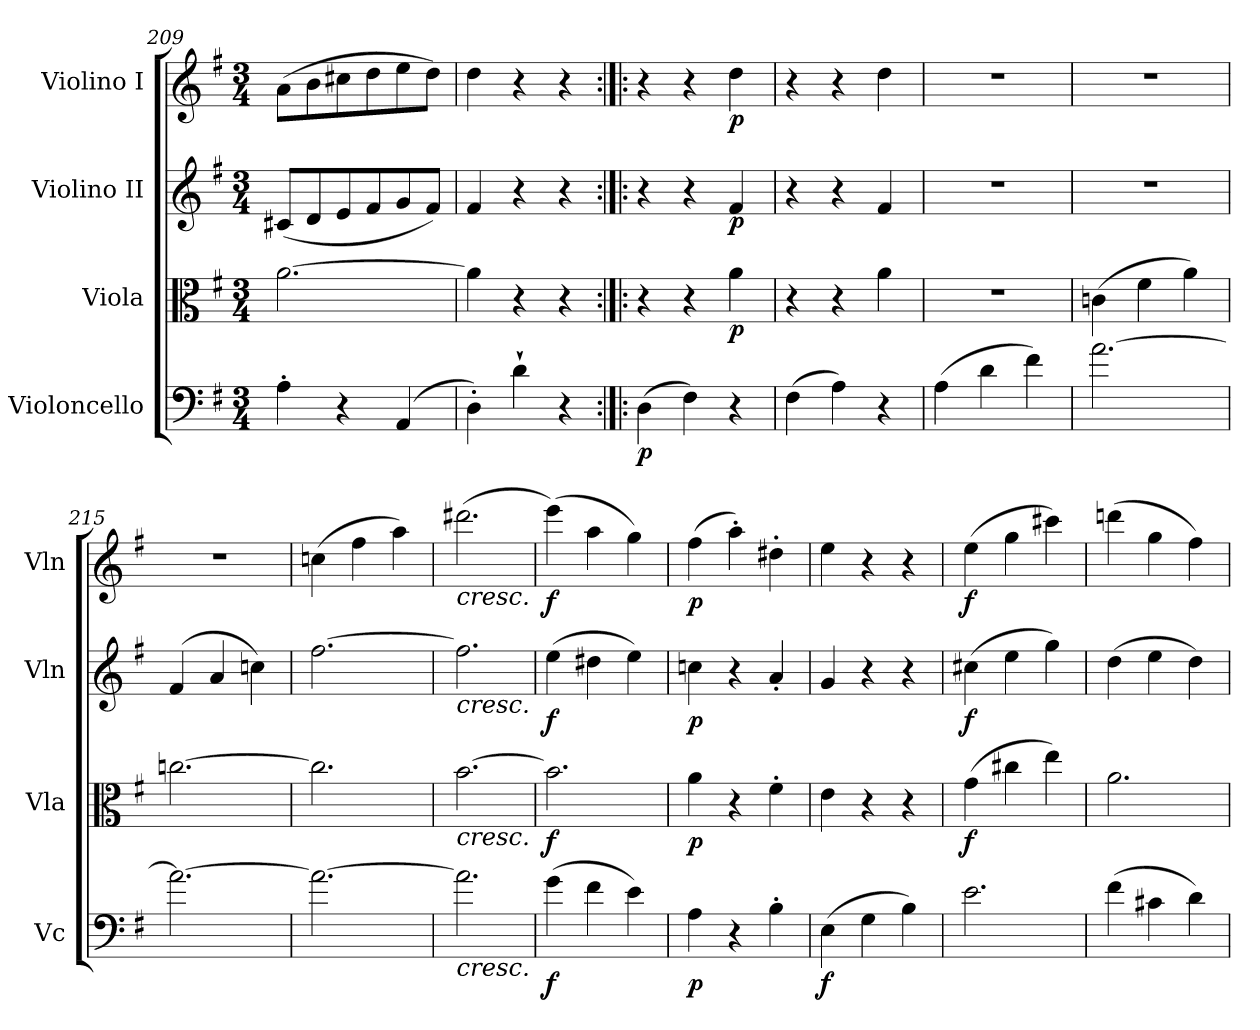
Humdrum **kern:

**kern	**dynam	**kern	**dynam	**kern	**dynam	**kern	**dynam
*part4	*part4	*part3	*part3	*part2	*part2	*part1	*part1
*staff4	*staff4	*staff3	*staff3	*staff2	*staff2	*staff1	*staff1
*I"Violoncello	*	*I"Viola	*	*I"Violino II	*	*I"Violino I	*
*I'Vc	*	*I'Vla	*	*I'Vln	*	*I'Vln	*
*clefF4	*	*clefC3	*	*clefG2	*	*clefG2	*
*k[f#]	*	*k[f#]	*	*k[f#]	*	*k[f#]	*
*M3/4	*	*M3/4	*	*M3/4	*	*M3/4	*
=209	=209	=209	=209	=209	=209	=209	=209
4A'	.	[2.a	.	(8c#XL	.	(8aL	.
.	.	.	.	8d	.	8b	.
4r	.	.	.	8e	.	8cc#X	.
.	.	.	.	8f#	.	8dd	.
(4AA	.	.	.	8g	.	8ee	.
.	.	.	.	8f#J)	.	8ddJ)	.
=210	=210	=210	=210	=210	=210	=210	=210
4D')	.	4a]	.	4f#	.	4dd	.
4d`	.	4r	.	4r	.	4r	.
4r	.	4r	.	4r	.	4r	.
=211:|!|:	=211:|!|:	=211:|!|:	=211:|!|:	=211:|!|:	=211:|!|:	=211:|!|:	=211:|!|:
(4D	p	4r	.	4r	.	4r	.
4F#)	.	4r	.	4r	.	4r	.
4r	.	4a	p	4f#	p	4dd	p
=212	=212	=212	=212	=212	=212	=212	=212
(4F#	.	4r	.	4r	.	4r	.
4A)	.	4r	.	4r	.	4r	.
4r	.	4a	.	4f#	.	4dd	.
=213	=213	=213	=213	=213	=213	=213	=213
(4A	.	2.r	.	2.r	.	2.r	.
4d	.	.	.	.	.	.	.
4f#)	.	.	.	.	.	.	.
=214	=214	=214	=214	=214	=214	=214	=214
[2.a	.	(4cn	.	2.r	.	2.r	.
.	.	4f#	.	.	.	.	.
.	.	4a)	.	.	.	.	.
=215	=215	=215	=215	=215	=215	=215	=215
2.a_	.	[2.ccn	.	(4f#	.	2.r	.
.	.	.	.	4a	.	.	.
.	.	.	.	4ccn)	.	.	.
=216	=216	=216	=216	=216	=216	=216	=216
2.a_	.	2.cc]	.	[2.ff#	.	(4ccn	.
.	.	.	.	.	.	4ff#	.
.	.	.	.	.	.	4aa)	.
=217	=217	=217	=217	=217	=217	=217	=217
!	!	!	!	!	!	!LO:TX:b:i:t=cresc.	!
!	!	!	!	!LO:TX:b:i:t=cresc.	!	!	!
!	!	!LO:TX:b:i:t=cresc.	!	!	!	!	!
!LO:TX:b:i:t=cresc.	!	!	!	!	!	!	!
2.a]	.	[2.b	.	2.ff#]	.	(2.ddd#X	.
=218	=218	=218	=218	=218	=218	=218	=218
(4g	f	2.b]	f	(4ee	f	(4eee)	f
4f#	.	.	.	4dd#X	.	4aa	.
4e)	.	.	.	4ee)	.	4gg)	.
=219	=219	=219	=219	=219	=219	=219	=219
4A	p	4a	p	4ccn	p	(4ff#	p
4r	.	4r	.	4r	.	4aa')	.
4B'	.	4f#'	.	4a'	.	4dd#X'	.
=220	=220	=220	=220	=220	=220	=220	=220
(4E	f	4e	.	4g	.	4ee	.
4G	.	4r	.	4r	.	4r	.
4B)	.	4r	.	4r	.	4r	.
=221	=221	=221	=221	=221	=221	=221	=221
2.e	.	(4g	f	(4cc#X	f	(4ee	f
.	.	4cc#X	.	4ee	.	4gg	.
.	.	4ee)	.	4gg)	.	4ccc#X)	.
=222	=222	=222	=222	=222	=222	=222	=222
(4f#	.	2.a	.	(4dd	.	(4dddn	.
4c#X	.	.	.	4ee	.	4gg	.
4d)	.	.	.	4dd)	.	4ff#)	.
=	=	=	=	=	=	=	=
*-	*-	*-	*-	*-	*-	*-	*-
